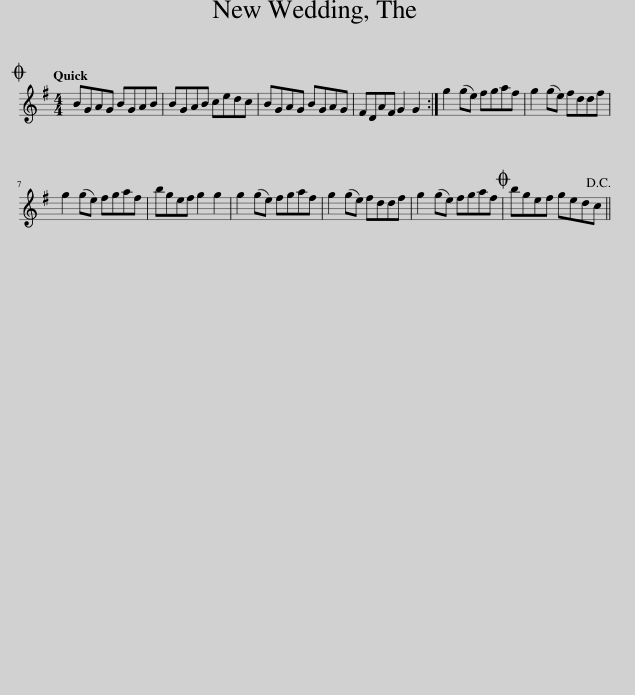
X:1
L:1/8
Q:1/4=120
M:4/4
I:linebreak $
K:G
V:1 treble
V:1
O BGAG BGAB | BGAB cedc | BGAG BGAG | FDAF G2 G2 :| g2 (ge) fgaf | %5
 g2 (ge) fddf |$ g2 (ge) fgaf | bgef g2 g2 | g2 (ge) fgaf | g2 (ge) fddf | %10
 g2 (ge) fgaf |O bgef gedc!D.C.! || %12
